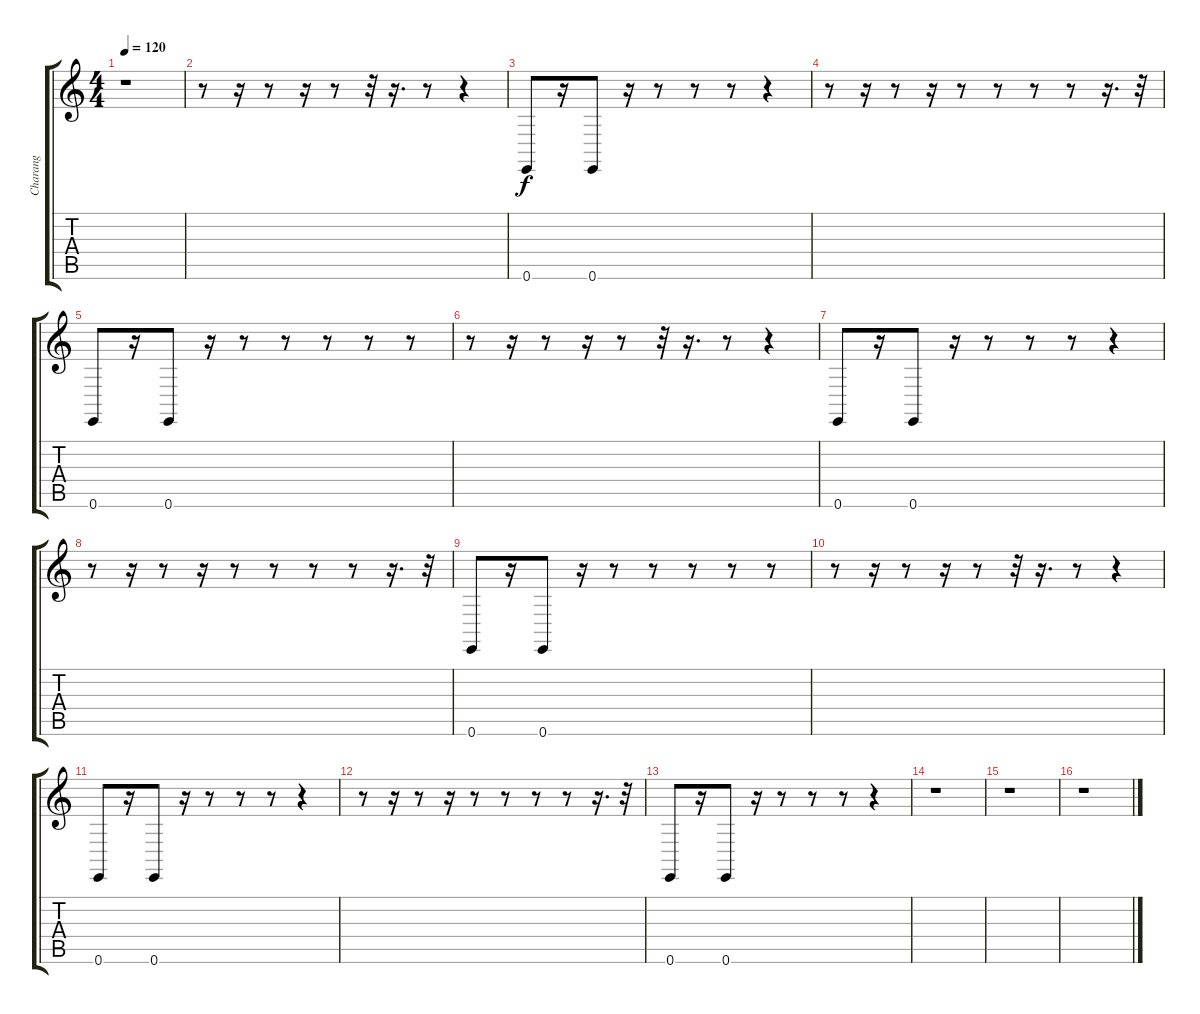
\track ("Charang   " "Charang   ") {instrument lead5charang}
\staff {score tabs}
\tuning (E4 B3 G3 D3 A2 E2) {hide}
\ts (4 4)
\tempo 120
\clef g2
\ks c
r.1{dy f} |
r.8 r.16 r.8 r.16 r.8 r.32 r.16{d} r.8 r.4 |
0.6.8 r.16 0.6.8 r.16 r.8 r.8 r.8 r.4 |
r.8 r.16 r.8 r.16 r.8 r.8 r.8 r.8 r.16{d} r.32 |
0.6.8 r.16 0.6.8 r.16 r.8 r.8 r.8 r.8 r.8 |
r.8 r.16 r.8 r.16 r.8 r.32 r.16{d} r.8 r.4 |
0.6.8 r.16 0.6.8 r.16 r.8 r.8 r.8 r.4 |
r.8 r.16 r.8 r.16 r.8 r.8 r.8 r.8 r.16{d} r.32 |
0.6.8 r.16 0.6.8 r.16 r.8 r.8 r.8 r.8 r.8 |
r.8 r.16 r.8 r.16 r.8 r.32 r.16{d} r.8 r.4 |
0.6.8 r.16 0.6.8 r.16 r.8 r.8 r.8 r.4 |
r.8 r.16 r.8 r.16 r.8 r.8 r.8 r.8 r.16{d} r.32 |
0.6.8 r.16 0.6.8 r.16 r.8 r.8 r.8 r.4 |
r.1 |
r.1 |
r.1
